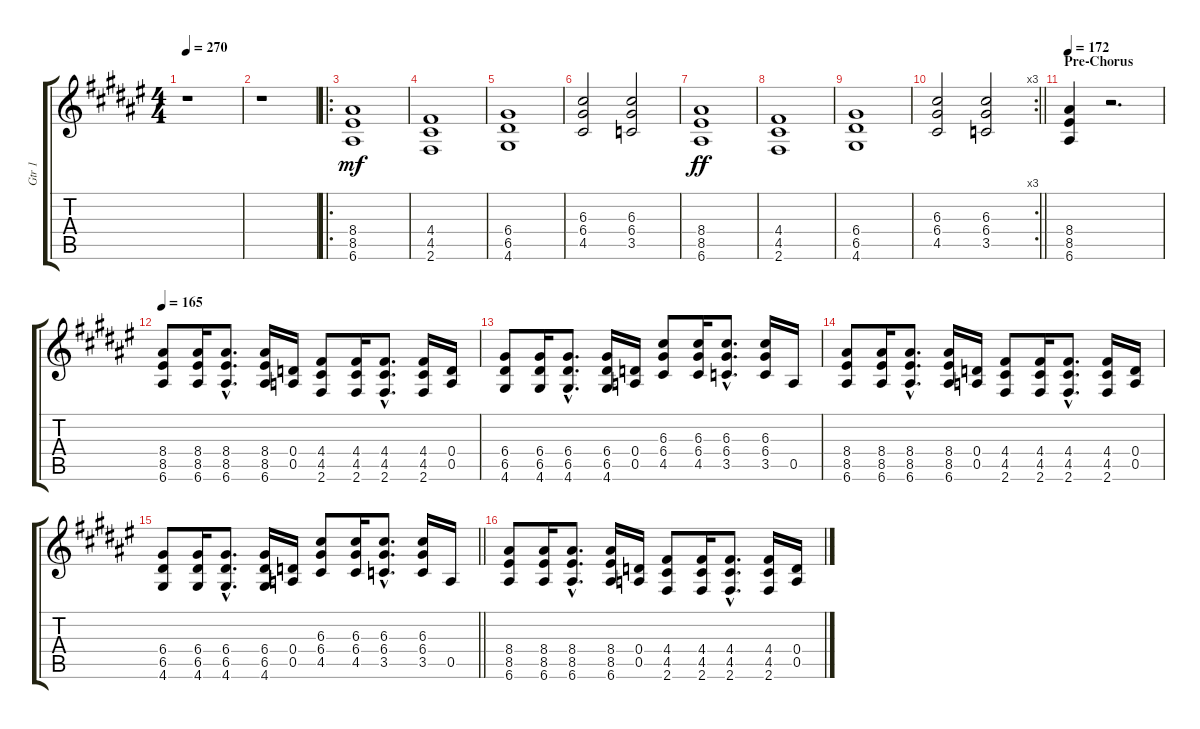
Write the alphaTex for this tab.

\track ("Gtr 1" "Gtr 1") {instrument distortionguitar}
\staff {score tabs}
\tuning (E4 B3 G3 D3 A2 E2) {hide}
\ts (4 4)
\tempo 270
\clef g2
\ks f#
r.1{dy mf instrument distortionguitar} |
r.1 |
\ro
\ks d#minor
(8.4 8.5 6.6).1 |
(4.4 4.5 2.6).1 |
(6.4 6.5 4.6).1 |
(6.3 6.4 4.5).2 (6.3 6.4 3.5).2 |
(8.4 8.5 6.6).1{dy ff} |
(4.4 4.5 2.6).1 |
(6.4 6.5 4.6).1 |
\rc 3
\barLineRight lightlight
(6.3 6.4 4.5).2 (6.3 6.4 3.5).2 |
\section ("" "Pre-Chorus")
\tempo 172
\ks f#
(8.4 8.5 6.6).4 r.2{d} |
\tempo 165
\ks d#minor
(8.4 8.5 6.6).8 (8.4 8.5 6.6).16 (8.4{hac} 8.5{hac} 6.6{hac}).8{d} (8.4 8.5 6.6).16 (0.4 0.5).16 (4.4 4.5 2.6).8 (4.4 4.5 2.6).16 (4.4{hac} 4.5{hac} 2.6{hac}).8{d} (4.4 4.5 2.6).16 (0.4 0.5).16 |
(6.4 6.5 4.6).8 (6.4 6.5 4.6).16 (6.4{hac} 6.5{hac} 4.6{hac}).8{d} (6.4 6.5 4.6).16 (0.4 0.5).16 (6.3 6.4 4.5).8 (6.3 6.4 4.5).16 (6.3{hac} 6.4{hac} 3.5{hac}).8{d} (6.3 6.4 3.5).16 0.5.16 |
(8.4 8.5 6.6).8 (8.4 8.5 6.6).16 (8.4{hac} 8.5{hac} 6.6{hac}).8{d} (8.4 8.5 6.6).16 (0.4 0.5).16 (4.4 4.5 2.6).8 (4.4 4.5 2.6).16 (4.4{hac} 4.5{hac} 2.6{hac}).8{d} (4.4 4.5 2.6).16 (0.4 0.5).16 |
\barLineRight lightlight
(6.4 6.5 4.6).8 (6.4 6.5 4.6).16 (6.4{hac} 6.5{hac} 4.6{hac}).8{d} (6.4 6.5 4.6).16 (0.4 0.5).16 (6.3 6.4 4.5).8 (6.3 6.4 4.5).16 (6.3{hac} 6.4{hac} 3.5{hac}).8{d} (6.3 6.4 3.5).16 0.5.16 |
(8.4 8.5 6.6).8 (8.4 8.5 6.6).16 (8.4{hac} 8.5{hac} 6.6{hac}).8{d} (8.4 8.5 6.6).16 (0.4 0.5).16 (4.4 4.5 2.6).8 (4.4 4.5 2.6).16 (4.4{hac} 4.5{hac} 2.6{hac}).8{d} (4.4 4.5 2.6).16 (0.4 0.5).16
